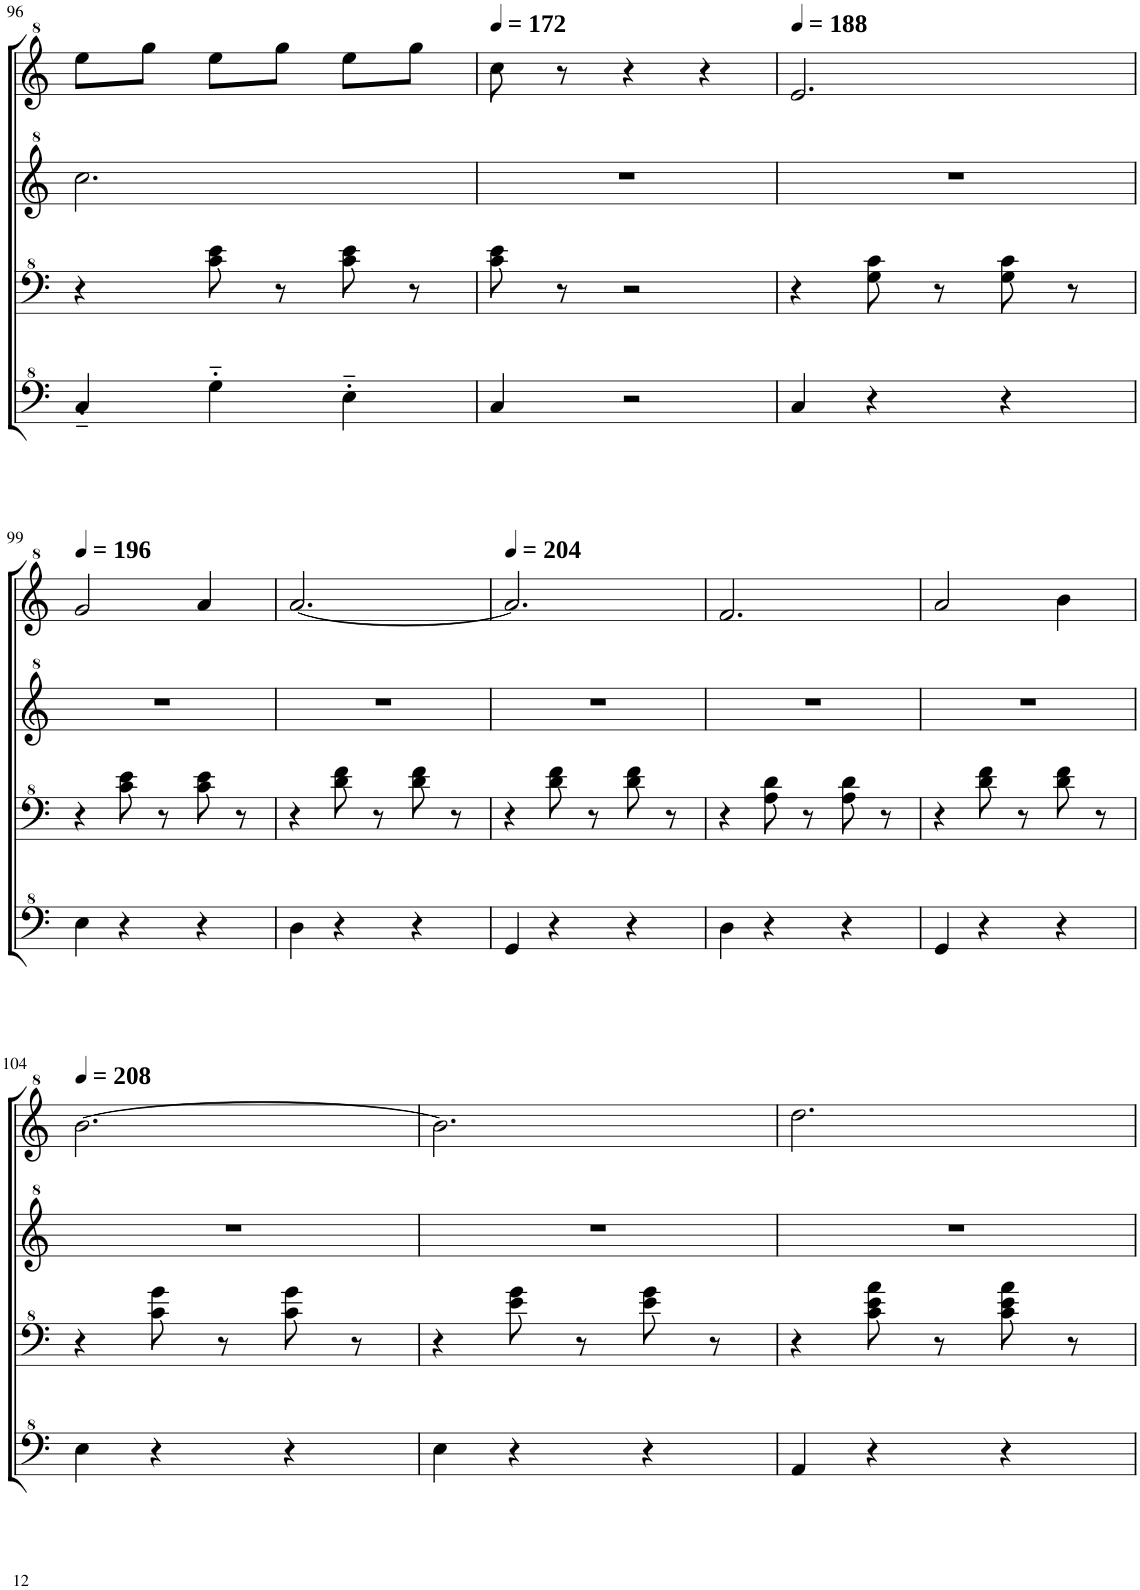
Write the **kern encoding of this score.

**kern	**kern	**kern	**kern
*part1	*part1	*part1	*part1
*staff4	*staff3	*staff2	*staff1
*I"Model III	*	*	*
!!LO:PB:g=z
*clefF^4	*clefF^4	*clefG^2	*clefG^2
*k[]	*k[]	*k[]	*k[]
*M3/4	*M3/4	*M3/4	*M3/4
=96	=96	=96	=96
4c'~/	4r	2.ccc\	8eee\L
.	.	.	8ggg\J
4g'~\	8cc\ 8ee\	.	8eee\L
.	8r	.	8ggg\J
4e'~\	8cc\ 8ee\	.	8eee\L
.	8r	.	8ggg\J
=97	=97	=97	=97
*	*	*	*MM172
4c/	8cc\ 8ee\	2.r	8ccc\
.	8r	.	8r
2r	2r	.	4r
.	.	.	4r
=98	=98	=98	=98
*	*	*	*MM188
4c/	4r	2.r	2.ee/
4r	8g\ 8cc\	.	.
.	8r	.	.
4r	8g\ 8cc\	.	.
.	8r	.	.
!!LO:LB:g=z
=99	=99	=99	=99
*	*	*	*MM196
4e\	4r	2.r	2gg/
4r	8cc\ 8ee\	.	.
.	8r	.	.
4r	8cc\ 8ee\	.	4aa/
.	8r	.	.
=100	=100	=100	=100
4d\	4r	2.r	[2.aa/
4r	8dd\ 8ff\	.	.
.	8r	.	.
4r	8dd\ 8ff\	.	.
.	8r	.	.
=101	=101	=101	=101
*	*	*	*MM204
4G/	4r	2.r	2.aa/]
4r	8dd\ 8ff\	.	.
.	8r	.	.
4r	8dd\ 8ff\	.	.
.	8r	.	.
=102	=102	=102	=102
4d\	4r	2.r	2.ff/
4r	8a\ 8dd\	.	.
.	8r	.	.
4r	8a\ 8dd\	.	.
.	8r	.	.
=103	=103	=103	=103
4G/	4r	2.r	2aa/
4r	8dd\ 8ff\	.	.
.	8r	.	.
4r	8dd\ 8ff\	.	4bb\
.	8r	.	.
!!LO:LB:g=z
=104	=104	=104	=104
*	*	*	*MM208
4e\	4r	2.r	[2.bb\
4r	8cc\ 8gg\	.	.
.	8r	.	.
4r	8cc\ 8gg\	.	.
.	8r	.	.
=105	=105	=105	=105
4e\	4r	2.r	2.bb\]
4r	8ee\ 8gg\	.	.
.	8r	.	.
4r	8ee\ 8gg\	.	.
.	8r	.	.
=106	=106	=106	=106
4A/	4r	2.r	2.ddd\
4r	8cc\ 8ee\ 8aa\	.	.
.	8r	.	.
4r	8cc\ 8ee\ 8aa\	.	.
.	8r	.	.
=	=	=	=
*-	*-	*-	*-
